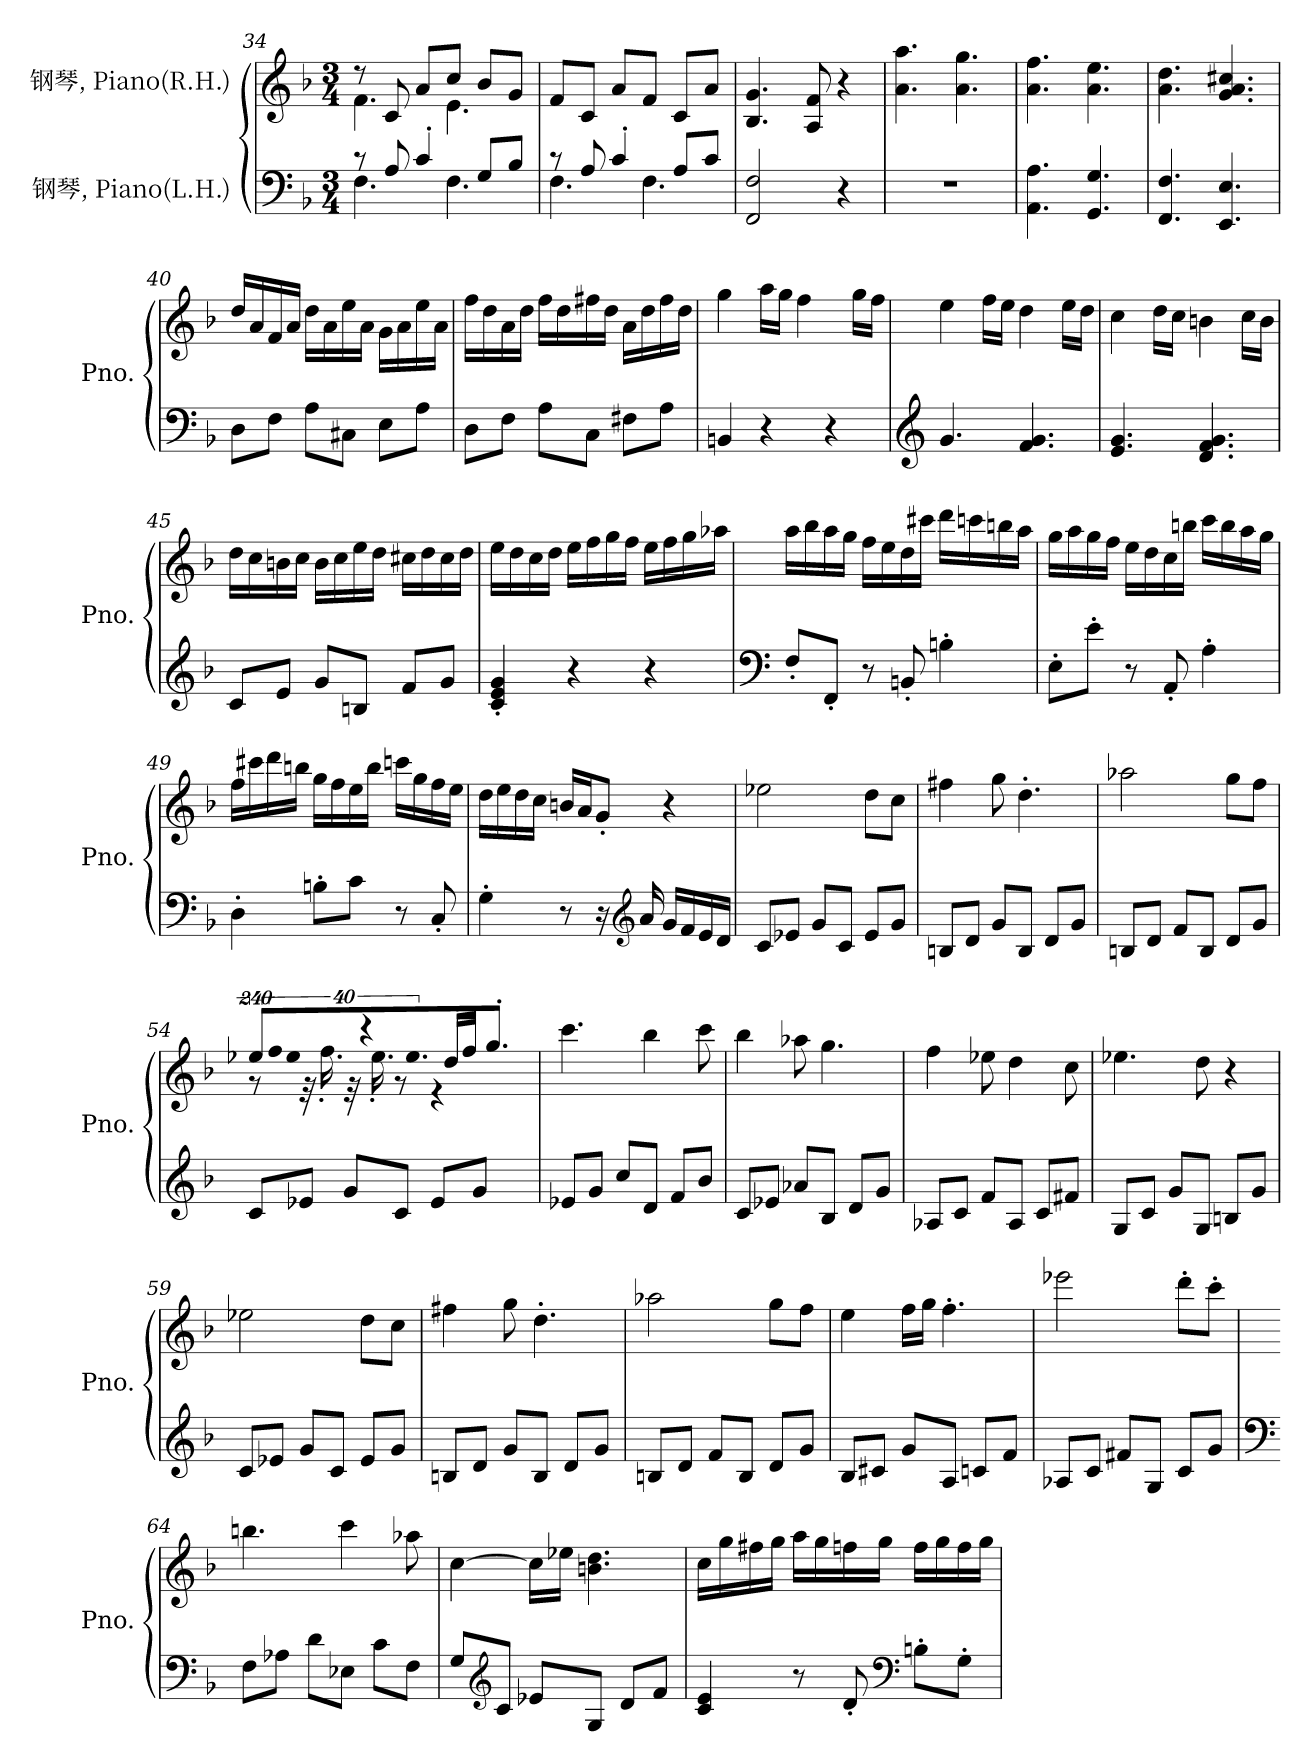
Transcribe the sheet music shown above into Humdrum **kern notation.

**kern	**kern
*part2	*part1
*staff2	*staff1
*I"钢琴, Piano(L.H.)	*I"钢琴, Piano(R.H.)
*I'Pno.	*I'Pno.
!!LO:LB:g=z
*clefF4	*clefG2
*k[b-]	*k[b-]
*M3/4	*M3/4
*MM126	*MM126
=34	=34
*^	*^
8r	4.F\	8r	4.f\
*	*	*MM130	*
8A/	.	8c/	.
*	*	*MM121	*
4c'/	.	8a/L	.
*	*	*MM126	*
.	4.F\	8cc/J	4.e\
*	*	*MM121	*
8G/L	.	8b-/L	.
*	*	*MM115	*
8B-/J	.	8g/J	.
*	*	*v	*v
=35	=35	=35
*	*	*MM119
8r	4.F\	8f/L
*	*	*MM124
8A/	.	8c/J
*	*	*MM115
4c'/	.	8a/L
*	*	*MM121
.	4.F\	8f/J
*	*	*MM117
8A/L	.	8c/L
*	*	*MM94
8c/J	.	8a/J
*v	*v	*
=36	=36
*	*MM105
2FF/ 2F/	4.B-/ 4.g/
*	*MM115
.	8A/ 8f/
*	*MM94
4r	4r
=37	=37
*	*MM111
2.r	4.a\ 4.aa\
*	*MM115
.	4.a\ 4.gg\
=38	=38
4.AA\ 4.A\	4.a\ 4.ff\
4.GG/ 4.G/	4.a\ 4.ee\
=39	=39
4.FF/ 4.F/	4.a\ 4.dd\
*	*MM105
4.EE/ 4.E/	4.g/ 4.a/ 4.cc#X/
!!LO:LB:g=z
=40	=40
*	*MM121
8D\L	16dd/LL
*	*MM130
.	16a/
*	*MM134
8F\J	16f/
.	16a/JJ
*	*MM130
8A\L	16dd\LL
.	16a\
*	*MM134
8C#X\J	16ee\
.	16a\JJ
*	*MM138
8E\L	16g\LL
.	16a\
*	*MM130
8A\J	16ee\
.	16a\JJ
=41	=41
*	*MM134
8D\L	16ff\LL
.	16dd\
*	*MM138
8F\J	16a\
.	16dd\JJ
*	*MM130
8A\L	16ff\LL
.	16dd\
*	*MM134
8C\J	16ff#X\
.	16dd\JJ
*	*MM130
8F#X\L	16a\LL
.	16dd\
*	*MM121
8A\J	16ff#\
.	16dd\JJ
=42	=42
*	*MM105
4BBn/	4gg\
*	*MM130
4r	16aa\LL
*	*MM132
.	16gg\JJ
*	*MM115
.	4ff\
4r	.
*	*MM130
.	16gg\LL
*	*MM134
.	16ff\JJ
=43	=43
*clefG2	*
*	*MM115
4.g/	4ee\
*	*MM130
.	16ff\LL
*	*MM134
.	16ee\JJ
*	*MM115
4.f/ 4.g/	4dd\
*	*MM130
.	16ee\LL
*	*MM134
.	16dd\JJ
!!LO:LB:g=z
=44	=44
*	*MM115
4.e/ 4.g/	4cc\
*	*MM130
.	16dd\LL
*	*MM134
.	16cc\JJ
*	*MM115
4.d/ 4.f/ 4.g/	4bn\
*	*MM126
.	16cc\LL
*	*MM121
.	16b\JJ
=45	=45
*	*MM126
8c/L	16dd\LL
*	*MM130
.	16cc\
*	*MM134
8e/J	16bn\
.	16cc\JJ
*	*MM130
8g/L	16b\LL
.	16cc\
*	*MM134
8Bn/J	16ee\
.	16dd\JJ
*	*MM138
8f/L	16cc#X\LL
.	16dd\
*	*MM130
8g/J	16cc#\
.	16dd\JJ
=46	=46
*	*MM134
4c/' 4e/' 4g/'	16ee\LL
.	16dd\
*	*MM138
.	16cc\
.	16dd\JJ
*	*MM130
4r	16ee\LL
.	16ff\
*	*MM134
.	16gg\
.	16ff\JJ
*	*MM138
4r	16ee\LL
.	16ff\
*	*MM132
.	16gg\
*	*MM126
.	16aa-X\JJ
!!LO:PB:g=z
=47	=47
*clefF4	*
*	*MM115
8F'/L	16aa\LL
*	*MM126
.	16bb-\
*	*MM134
8FF'/J	16aa\
.	16gg\JJ
*	*MM130
8r	16ff\LL
.	16ee\
*	*MM126
8BBn'/	16dd\
*	*MM130
.	16ccc#X\JJ
*	*MM134
4Bn'\	16ddd\LL
.	16cccn\
*	*MM130
.	16bbn\
.	16aa\JJ
=48	=48
*	*MM126
8E'\L	16gg\LL
*	*MM130
.	16aa\
*	*MM134
8e'\J	16gg\
.	16ff\JJ
*	*MM130
8r	16ee\LL
.	16dd\
*	*MM126
8AA'/	16cc\
*	*MM130
.	16bbn\JJ
*	*MM134
4A'\	16ccc\LL
.	16bb\
*	*MM130
.	16aa\
.	16gg\JJ
!!LO:LB:g=z
=49	=49
*	*MM126
4D'\	16ff\LL
*	*MM130
.	16ccc#X\
*	*MM134
.	16ddd\
.	16bbn\JJ
*	*MM130
8Bn'\L	16gg\LL
.	16ff\
*	*MM126
8c\J	16ee\
*	*MM130
.	16bb\JJ
*	*MM134
8r	16cccn\LL
.	16gg\
*	*MM130
8C'/	16ff\
.	16ee\JJ
=50	=50
*	*MM126
4G'\	16dd\LL
*	*MM130
.	16ee\
*	*MM134
.	16dd\
.	16cc\JJ
*	*MM130
8r	16bn/LL
.	16a/J
*	*MM126
16r	8g'/J
*clefG2	*
16a/	.
*	*MM124
16g/LL	4r
16f/	.
16e/	.
16d/JJ	.
=51	=51
*	*MM121
8c/L	2ee-X\
8e-X/J	.
8g/L	.
8c/J	.
*	*MM134
8e-/L	8dd\L
*	*MM121
8g/J	8cc\J
=52	=52
*	*MM126
8Bn/L	4ff#X\
8d/J	.
*	*MM121
8g/L	8gg\
*	*MM130
8B/J	4.dd'\
8d/L	.
8g/J	.
!!LO:LB:g=z
=53	=53
*	*MM121
8Bn/L	2aa-X\
8d/J	.
8f/L	.
8B/J	.
*	*MM134
8d/L	8gg\L
*	*MM121
8g/J	8ff\J
=54	=54
*	*MM126
!	!LO:N:vis=16
*	*^
8c/L	1920%137ee-X/LL	8r
!	!LO:N:vis=32	!
.	640%23ff/K	.
!	!LO:N:vis=16	!
.	1920%137ee-/JJ	.
*	*MM117	*
8e-X/J	.	32r
.	.	16.ff'\
!	!LO:N:vis=64	!
.	960%17r	.
!	!LO:N:vis=32.	!
.	1920%103ee-/	.
*	*MM121	*
8g/L	16dd'/LL	32r
.	.	16.ee-'\
*	*MM109	*
.	16ff/JJ	.
*	*MM121	*
8c/J	4.gg'/	8r
*	*MM130	*
8e-/L	.	4r
8g/J	.	.
*	*v	*v
=55	=55
*	*MM117
8e-X/L	4.ccc\
8g/J	.
8cc/L	.
*	*MM130
8d/J	4bb-\
8f/L	.
*	*MM115
8b-/J	8ccc\
=56	=56
*	*MM121
8c/L	4bb-\
8e-X/J	.
*	*MM126
8a-X/L	8aa-X\
*	*MM130
8B-/J	4.gg\
8d/L	.
8g/J	.
!!LO:LB:g=z
=57	=57
*	*MM115
8A-X/L	4ff\
8c/J	.
*	*MM126
8f/L	8ee-X\
*	*MM130
8A-/J	4dd\
8c/L	.
*	*MM115
8f#X/J	8cc\
=58	=58
*	*MM111
8G/L	4.ee-X\
8c/J	.
8g/L	.
*	*MM117
8G/J	8dd\
*	*MM121
8Bn/L	4r
8g/J	.
=59	=59
*	*MM121
8c/L	2ee-X\
8e-X/J	.
8g/L	.
8c/J	.
*	*MM134
8e-/L	8dd\L
*	*MM121
8g/J	8cc\J
=60	=60
*	*MM126
8Bn/L	4ff#X\
8d/J	.
*	*MM121
8g/L	8gg\
*	*MM130
8B/J	4.dd'\
8d/L	.
8g/J	.
=61	=61
*	*MM121
8Bn/L	2aa-X\
8d/J	.
8f/L	.
8B/J	.
*	*MM134
8d/L	8gg\L
*	*MM121
8g/J	8ff\J
!!LO:LB:g=z
=62	=62
*	*MM126
8B-/L	4ee\
8c#X/J	.
*	*MM121
8g/L	16ff\LL
*	*MM109
.	16gg\JJ
*	*MM121
8A/J	4.ff'\
8cn/L	.
8f/J	.
=63	=63
*	*MM117
8A-X/L	2eee-X\
8c/J	.
8f#X/L	.
8G/J	.
*	*MM134
8c/L	8ddd'\L
*	*MM126
8g/J	8ccc'\J
=64	=64
*clefF4	*
*	*MM130
8F\L	4.bbn\
8A-X\J	.
8d\L	.
*	*MM130
8E-X\J	4ccc\
8c\L	.
*	*MM111
8F\J	8aa-X\
=65	=65
*	*MM115
8G/L	[4cc\
*clefG2	*
8c/J	.
*	*MM117
8e-X/L	16cc\LL]
.	16ee-X\JJ
*	*MM121
8G/J	4.bn\ 4.dd\
8d/L	.
8f/J	.
!!LO:LB:g=z
=66	=66
*	*MM121
4c/ 4e/	16cc\LL
*	*MM126
.	16gg\
*	*MM134
.	16ff#X\
.	16gg\JJ
*	*MM130
8r	16aa\LL
.	16gg\
*	*MM126
8d'/	16ffn\
.	16gg\JJ
*clefF4	*
*	*MM130
8Bn'\L	16ff\LL
.	16gg\
*	*MM126
8G'\J	16ff\
.	16gg\JJ
=	=
*-	*-
